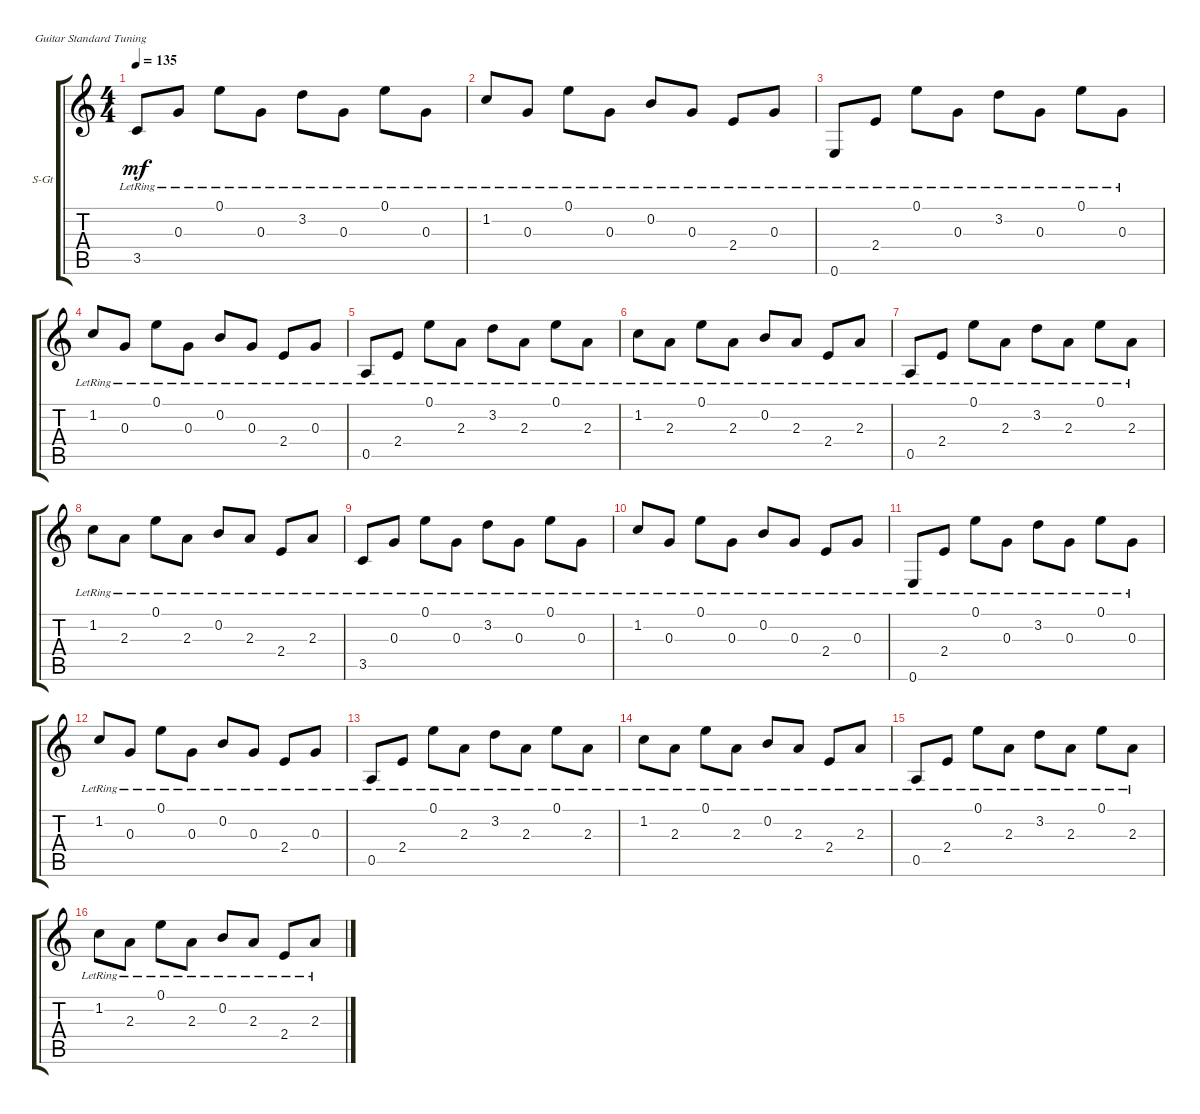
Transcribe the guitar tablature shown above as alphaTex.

\defaultSystemsLayout 4
\bracketExtendMode groupsimilarinstruments
\firstSystemTrackNameOrientation horizontal
\otherSystemsTrackNameOrientation horizontal
\track ("Steel Guitar" "S-Gt") {instrument acousticguitarsteel}
\staff {score tabs}
\tuning (E4 B3 G3 D3 A2 E2)
\ts (4 4)
\tempo 135
\clef g2
\scale
0.333333
\ks c
3.5{lr}.8{dy mf} 0.3{lr}.8 0.1{lr}.8 0.3{lr}.8 3.2{lr}.8 0.3{lr}.8 0.1{lr}.8 0.3{lr}.8 |
\scale
0.333333 1.2{lr}.8 0.3{lr}.8 0.1{lr}.8 0.3{lr}.8 0.2{lr}.8 0.3{lr}.8 2.4{lr}.8 0.3{lr}.8 |
\scale
0.333333 0.6{lr}.8 2.4{lr}.8 0.1{lr}.8 0.3{lr}.8 3.2{lr}.8 0.3{lr}.8 0.1{lr}.8 0.3{lr}.8 |
\scale
0.333333 1.2{lr}.8 0.3{lr}.8 0.1{lr}.8 0.3{lr}.8 0.2{lr}.8 0.3{lr}.8 2.4{lr}.8 0.3{lr}.8 |
\scale
0.333333 0.5{lr}.8 2.4{lr}.8 0.1{lr}.8 2.3{lr}.8 3.2{lr}.8 2.3{lr}.8 0.1{lr}.8 2.3{lr}.8 |
\scale
0.333333 1.2{lr}.8 2.3{lr}.8 0.1{lr}.8 2.3{lr}.8 0.2{lr}.8 2.3{lr}.8 2.4{lr}.8 2.3{lr}.8 |
\scale
0.333333 0.5{lr}.8 2.4{lr}.8 0.1{lr}.8 2.3{lr}.8 3.2{lr}.8 2.3{lr}.8 0.1{lr}.8 2.3{lr}.8 |
\scale
0.333333 1.2{lr}.8 2.3{lr}.8 0.1{lr}.8 2.3{lr}.8 0.2{lr}.8 2.3{lr}.8 2.4{lr}.8 2.3{lr}.8 |
\scale
0.333333 3.5{lr}.8 0.3{lr}.8 0.1{lr}.8 0.3{lr}.8 3.2{lr}.8 0.3{lr}.8 0.1{lr}.8 0.3{lr}.8 |
\scale
0.333333 1.2{lr}.8 0.3{lr}.8 0.1{lr}.8 0.3{lr}.8 0.2{lr}.8 0.3{lr}.8 2.4{lr}.8 0.3{lr}.8 |
\scale
0.333333 0.6{lr}.8 2.4{lr}.8 0.1{lr}.8 0.3{lr}.8 3.2{lr}.8 0.3{lr}.8 0.1{lr}.8 0.3{lr}.8 |
\scale
0.333333 1.2{lr}.8 0.3{lr}.8 0.1{lr}.8 0.3{lr}.8 0.2{lr}.8 0.3{lr}.8 2.4{lr}.8 0.3{lr}.8 |
\scale
0.333333 0.5{lr}.8 2.4{lr}.8 0.1{lr}.8 2.3{lr}.8 3.2{lr}.8 2.3{lr}.8 0.1{lr}.8 2.3{lr}.8 |
\scale
0.333333 1.2{lr}.8 2.3{lr}.8 0.1{lr}.8 2.3{lr}.8 0.2{lr}.8 2.3{lr}.8 2.4{lr}.8 2.3{lr}.8 |
\scale
0.333333 0.5{lr}.8 2.4{lr}.8 0.1{lr}.8 2.3{lr}.8 3.2{lr}.8 2.3{lr}.8 0.1{lr}.8 2.3{lr}.8 |
\scale
0.333333 1.2{lr}.8 2.3{lr}.8 0.1{lr}.8 2.3{lr}.8 0.2{lr}.8 2.3{lr}.8 2.4{lr}.8 2.3{lr}.8
